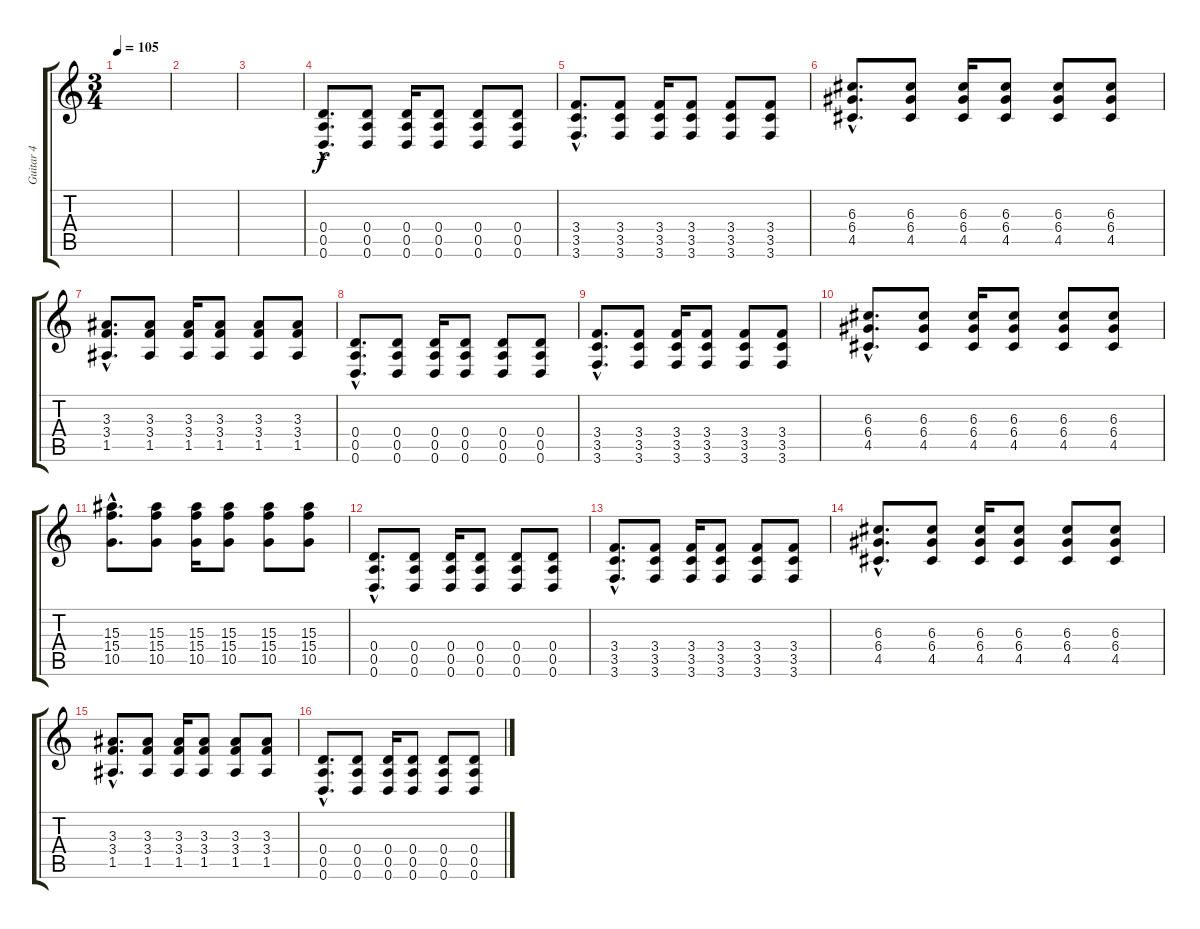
\track ("Guitar 4" "Guitar 4") {instrument overdrivenguitar}
\staff {score tabs}
\tuning (E4 B3 G3 D3 A2 D2) {hide}
\ts (3 4)
\tempo 105
\clef g2
\ks c
|
|
|
(0.4{hac} 0.5{hac} 0.6{hac}).8{d instrument distortionguitar} (0.4 0.5 0.6).8 (0.4 0.5 0.6).16 (0.4 0.5 0.6).8 (0.4 0.5 0.6).8 (0.4 0.5 0.6).8 |
(3.4{hac} 3.5{hac} 3.6{hac}).8{d} (3.4 3.5 3.6).8 (3.4 3.5 3.6).16 (3.4 3.5 3.6).8 (3.4 3.5 3.6).8 (3.4 3.5 3.6).8 |
(6.3{hac} 6.4{hac} 4.5{hac}).8{d} (6.3 6.4 4.5).8 (6.3 6.4 4.5).16 (6.3 6.4 4.5).8 (6.3 6.4 4.5).8 (6.3 6.4 4.5).8 |
(3.3{hac} 3.4{hac} 1.5{hac}).8{d} (3.3 3.4 1.5).8 (3.3 3.4 1.5).16 (3.3 3.4 1.5).8 (3.3 3.4 1.5).8 (3.3 3.4 1.5).8 |
(0.4{hac} 0.5{hac} 0.6{hac}).8{d instrument distortionguitar} (0.4 0.5 0.6).8 (0.4 0.5 0.6).16 (0.4 0.5 0.6).8 (0.4 0.5 0.6).8 (0.4 0.5 0.6).8 |
(3.4{hac} 3.5{hac} 3.6{hac}).8{d} (3.4 3.5 3.6).8 (3.4 3.5 3.6).16 (3.4 3.5 3.6).8 (3.4 3.5 3.6).8 (3.4 3.5 3.6).8 |
(6.3{hac} 6.4{hac} 4.5{hac}).8{d} (6.3 6.4 4.5).8 (6.3 6.4 4.5).16 (6.3 6.4 4.5).8 (6.3 6.4 4.5).8 (6.3 6.4 4.5).8 |
(15.3{hac} 15.4{hac} 10.5{hac}).8{d} (15.3 15.4 10.5).8 (15.3 15.4 10.5).16 (15.3 15.4 10.5).8 (15.3 15.4 10.5).8 (15.3 15.4 10.5).8 |
(0.4{hac} 0.5{hac} 0.6{hac}).8{d instrument distortionguitar} (0.4 0.5 0.6).8 (0.4 0.5 0.6).16 (0.4 0.5 0.6).8 (0.4 0.5 0.6).8 (0.4 0.5 0.6).8 |
(3.4{hac} 3.5{hac} 3.6{hac}).8{d} (3.4 3.5 3.6).8 (3.4 3.5 3.6).16 (3.4 3.5 3.6).8 (3.4 3.5 3.6).8 (3.4 3.5 3.6).8 |
(6.3{hac} 6.4{hac} 4.5{hac}).8{d} (6.3 6.4 4.5).8 (6.3 6.4 4.5).16 (6.3 6.4 4.5).8 (6.3 6.4 4.5).8 (6.3 6.4 4.5).8 |
(3.3{hac} 3.4{hac} 1.5{hac}).8{d} (3.3 3.4 1.5).8 (3.3 3.4 1.5).16 (3.3 3.4 1.5).8 (3.3 3.4 1.5).8 (3.3 3.4 1.5).8 |
(0.4{hac} 0.5{hac} 0.6{hac}).8{d instrument distortionguitar} (0.4 0.5 0.6).8 (0.4 0.5 0.6).16 (0.4 0.5 0.6).8 (0.4 0.5 0.6).8 (0.4 0.5 0.6).8
